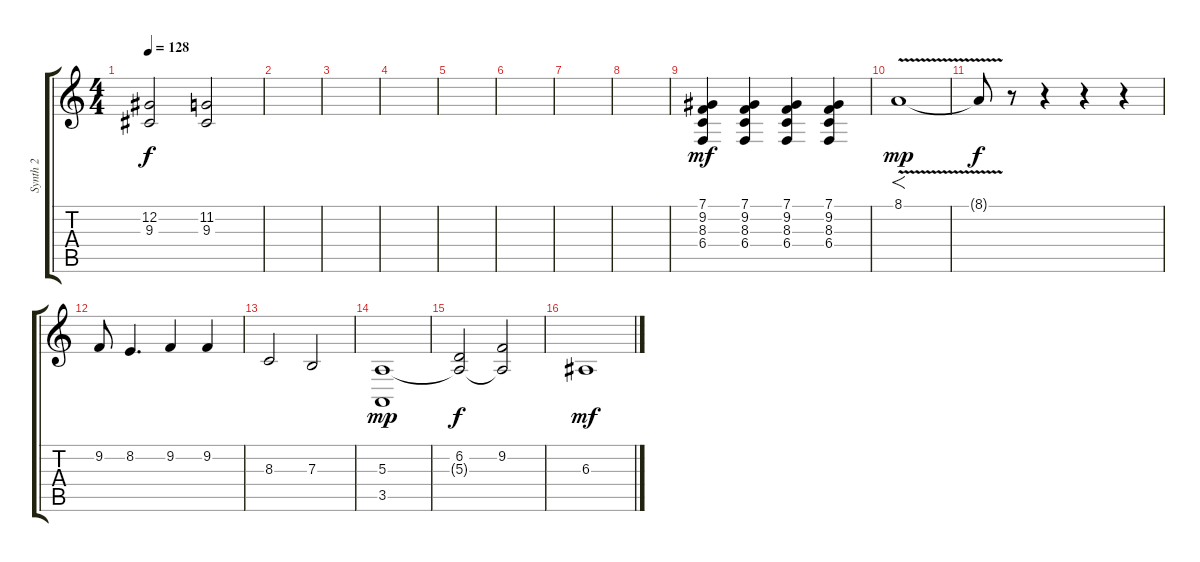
\track ("Synth 2" "Synth 2") {instrument stringensemble1}
\staff {score tabs}
\tuning (Db4 Ab3 E3 B2 Gb2 Db2) {hide}
\ts (4 4)
\tempo 128
\clef g2
\ks c
(12.2 9.3).2{dy f} (11.2 9.3).2 |
|
|
|
|
|
|
|
(7.1 9.2 8.3 6.4).4{dy mf} (7.1 9.2 8.3 6.4).4 (7.1 9.2 8.3 6.4).4 (7.1 9.2 8.3 6.4).4 |
8.1{v}.1{f dy mp} |
8.1{t}.8{dy f} r.8 r.4 r.4 r.4 |
9.2.8 8.2.4{d} 9.2.4 9.2.4 |
8.3.2 7.3.2 |
(5.3 3.5).1{dy mp} |
(6.2 5.3{t}).2{dy f} (9.2 5.3{t}).2 |
6.3.1{dy mf}
